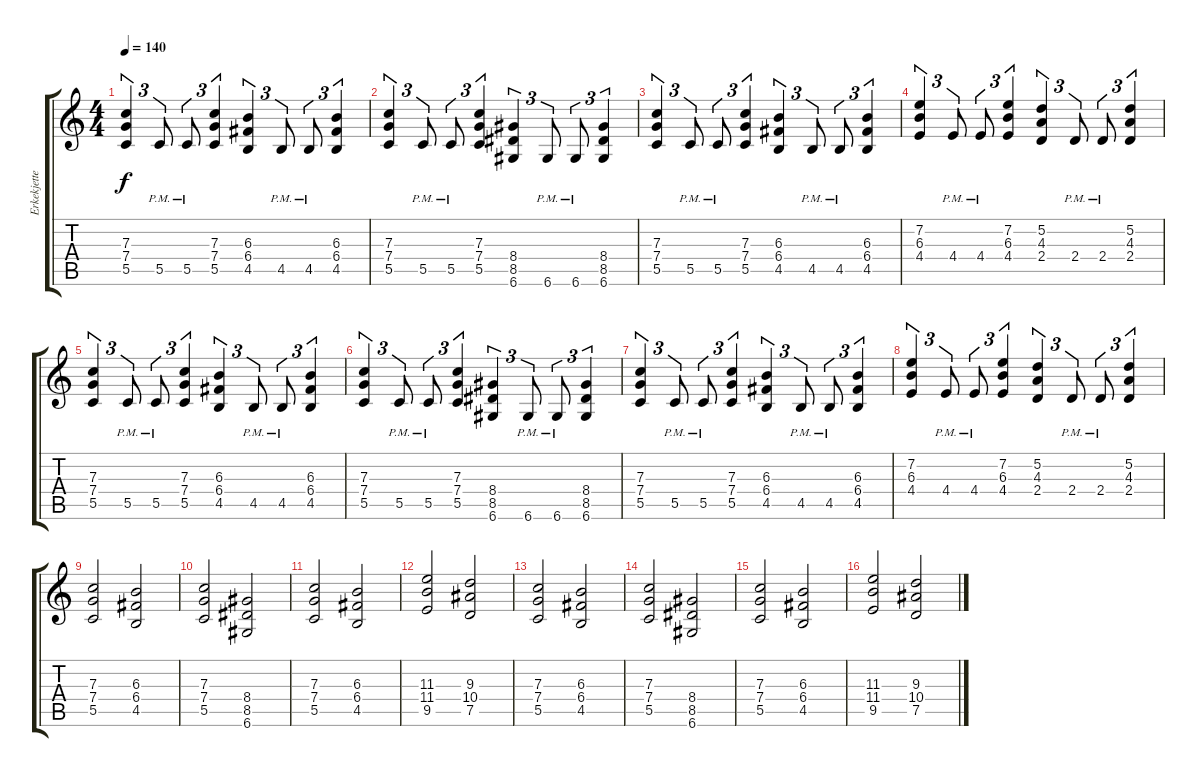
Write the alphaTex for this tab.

\track ("Erkekjetter Silenoz" "Erkekjette") {instrument overdrivenguitar}
\staff {score tabs}
\tuning (D4 A3 F3 C3 G2 D2) {hide}
\ts (4 4)
\tempo 140
\clef g2
\ks c
(7.3 7.4 5.5).4{tu (3 2) dy f} 5.5{pm}.8{tu (3 2)} 5.5{pm}.8{tu (3 2)} (7.3 7.4 5.5).4{tu (3 2)} (6.3 6.4 4.5).4{tu (3 2)} 4.5{pm}.8{tu (3 2)} 4.5{pm}.8{tu (3 2)} (6.3 6.4 4.5).4{tu (3 2)} |
(7.3 7.4 5.5).4{tu (3 2)} 5.5{pm}.8{tu (3 2)} 5.5{pm}.8{tu (3 2)} (7.3 7.4 5.5).4{tu (3 2)} (8.4 8.5 6.6).4{tu (3 2)} 6.6{pm}.8{tu (3 2)} 6.6{pm}.8{tu (3 2)} (8.4 8.5 6.6).4{tu (3 2)} |
(7.3 7.4 5.5).4{tu (3 2)} 5.5{pm}.8{tu (3 2)} 5.5{pm}.8{tu (3 2)} (7.3 7.4 5.5).4{tu (3 2)} (6.3 6.4 4.5).4{tu (3 2)} 4.5{pm}.8{tu (3 2)} 4.5{pm}.8{tu (3 2)} (6.3 6.4 4.5).4{tu (3 2)} |
(7.2 6.3 4.4).4{tu (3 2)} 4.4{pm}.8{tu (3 2)} 4.4{pm}.8{tu (3 2)} (7.2 6.3 4.4).4{tu (3 2)} (5.2 4.3 2.4).4{tu (3 2)} 2.4{pm}.8{tu (3 2)} 2.4{pm}.8{tu (3 2)} (5.2 4.3 2.4).4{tu (3 2)} |
(7.3 7.4 5.5).4{tu (3 2)} 5.5{pm}.8{tu (3 2)} 5.5{pm}.8{tu (3 2)} (7.3 7.4 5.5).4{tu (3 2)} (6.3 6.4 4.5).4{tu (3 2)} 4.5{pm}.8{tu (3 2)} 4.5{pm}.8{tu (3 2)} (6.3 6.4 4.5).4{tu (3 2)} |
(7.3 7.4 5.5).4{tu (3 2)} 5.5{pm}.8{tu (3 2)} 5.5{pm}.8{tu (3 2)} (7.3 7.4 5.5).4{tu (3 2)} (8.4 8.5 6.6).4{tu (3 2)} 6.6{pm}.8{tu (3 2)} 6.6{pm}.8{tu (3 2)} (8.4 8.5 6.6).4{tu (3 2)} |
(7.3 7.4 5.5).4{tu (3 2)} 5.5{pm}.8{tu (3 2)} 5.5{pm}.8{tu (3 2)} (7.3 7.4 5.5).4{tu (3 2)} (6.3 6.4 4.5).4{tu (3 2)} 4.5{pm}.8{tu (3 2)} 4.5{pm}.8{tu (3 2)} (6.3 6.4 4.5).4{tu (3 2)} |
(7.2 6.3 4.4).4{tu (3 2)} 4.4{pm}.8{tu (3 2)} 4.4{pm}.8{tu (3 2)} (7.2 6.3 4.4).4{tu (3 2)} (5.2 4.3 2.4).4{tu (3 2)} 2.4{pm}.8{tu (3 2)} 2.4{pm}.8{tu (3 2)} (5.2 4.3 2.4).4{tu (3 2)} |
(7.3 7.4 5.5).2 (6.3 6.4 4.5).2 |
(7.3 7.4 5.5).2 (8.4 8.5 6.6).2 |
(7.3 7.4 5.5).2 (6.3 6.4 4.5).2 |
(11.3 11.4 9.5).2 (9.3 10.4 7.5).2 |
(7.3 7.4 5.5).2 (6.3 6.4 4.5).2 |
(7.3 7.4 5.5).2 (8.4 8.5 6.6).2 |
(7.3 7.4 5.5).2 (6.3 6.4 4.5).2 |
(11.3 11.4 9.5).2 (9.3 10.4 7.5).2
